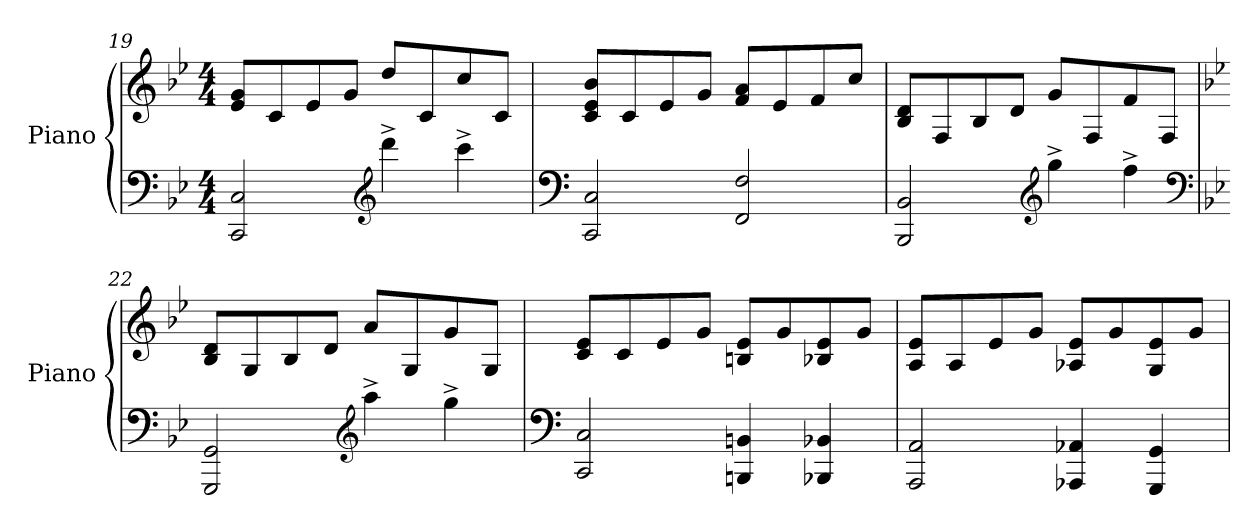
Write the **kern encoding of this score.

**kern	**kern
*part1	*part1
*staff2	*staff1
*I"Piano	*
*I'Piano	*
*clefF4	*clefG2
*k[b-e-]	*k[b-e-]
*M4/4	*M4/4
=19	=19
2CC/ 2C/	8e-/ 8g/L
.	8c/
.	8e-/
.	8g/J
*clefG2	*
4ddd^>\	8dd/L
.	8c/
4ccc^>\	8cc/
.	8c/J
=20	=20
*clefF4	*
2CC/ 2C/	8c/ 8e-/ 8b-/L
.	8c/
.	8e-/
.	8g/J
2FF/ 2F/	8f/ 8a/L
.	8e-/
.	8f/
.	8cc/J
=21	=21
2BBB-/ 2BB-/	8B-/ 8d/L
.	8F/
.	8B-/
.	8d/J
*clefG2	*
4gg^>\	8g/L
.	8F/
4ff^>\	8f/
.	8F/J
*clefF4	*
!!LO:PB:g=z
=22	=22
*k[b-e-]	*k[b-e-]
2GGG/ 2GG/	8B-/ 8d/L
.	8G/
.	8B-/
.	8d/J
*clefG2	*
4aa^>\	8a/L
.	8G/
4gg^>\	8g/
.	8G/J
=23	=23
*clefF4	*
2CC/ 2C/	8c/ 8e-/L
.	8c/
.	8e-/
.	8g/J
4BBBn/ 4BBn/	8Bn/ 8e-/L
.	8g/
4BBB-X/ 4BB-X/	8B-X/ 8e-/
.	8g/J
=24	=24
2AAA/ 2AA/	8A/ 8e-/L
.	8A/
.	8e-/
.	8g/J
4AAA-X/ 4AA-X/	8A-X/ 8e-/L
.	8g/
4GGG/ 4GG/	8G/ 8e-/
.	8g/J
=	=
*-	*-
